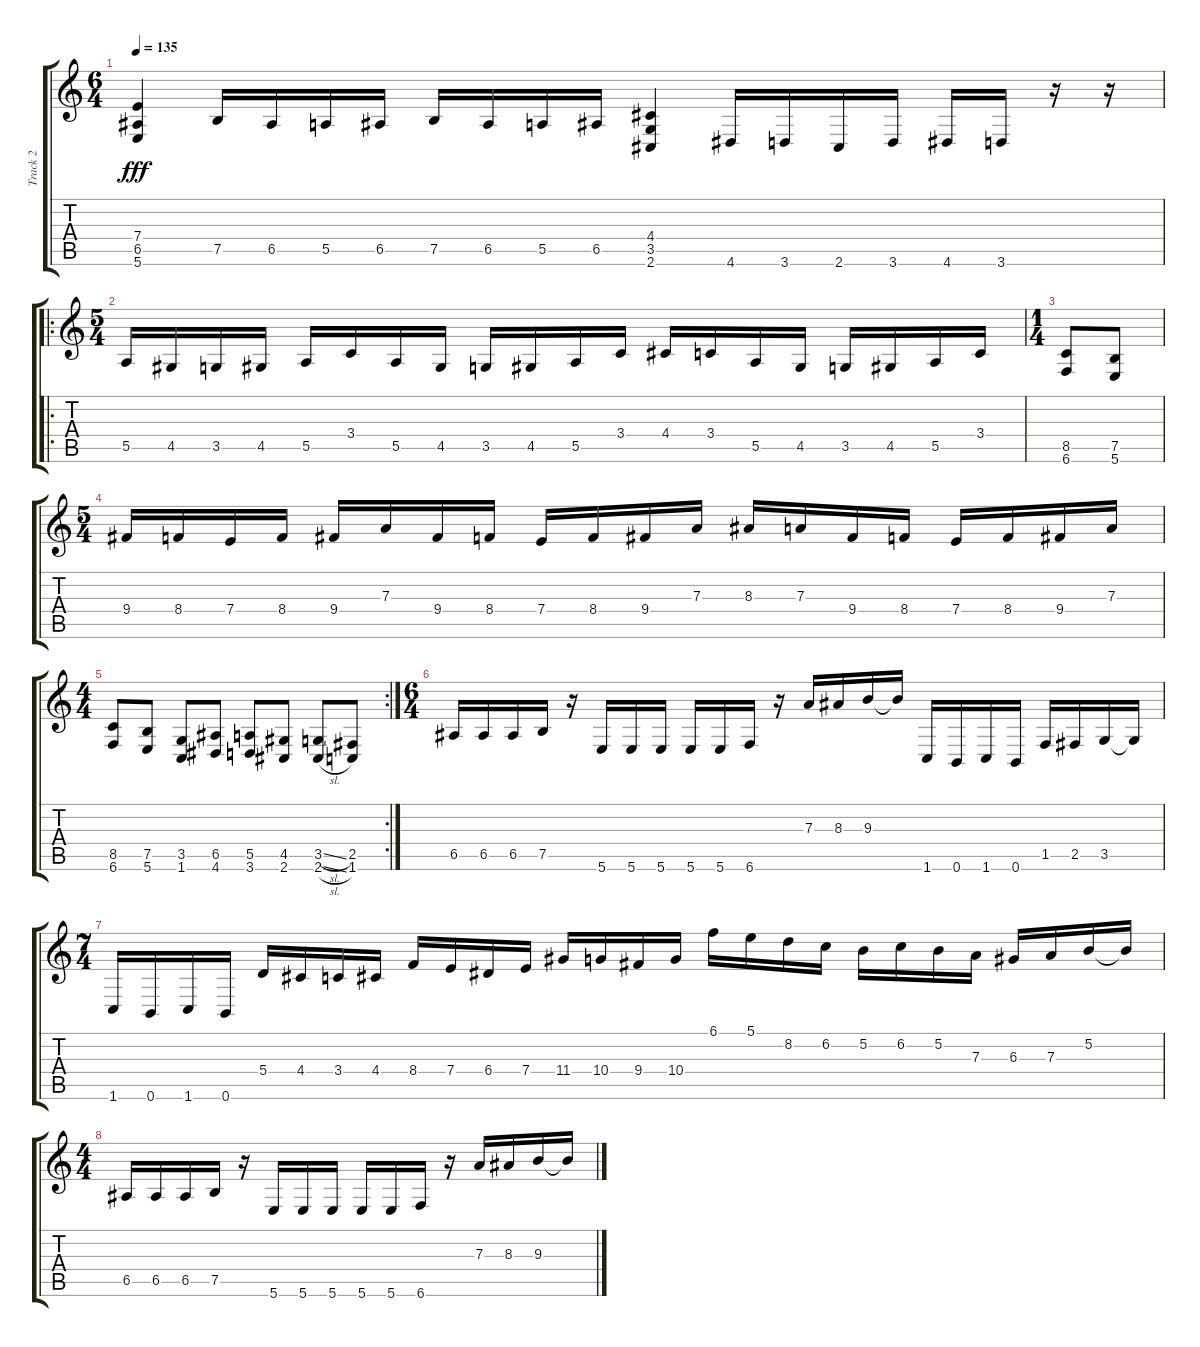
\track ("Track 2" "Track 2") {instrument distortionguitar}
\staff {score tabs}
\tuning (B3 Gb3 D3 A2 E2 B1) {hide}
\ts (6 4)
\tempo 135
\clef g2
\ks c
(7.4 6.5 5.6).4{dy fff} 7.5.16 6.5.16 5.5.16 6.5.16 7.5.16 6.5.16 5.5.16 6.5.16 (4.4 3.5 2.6).4 4.6.16 3.6.16 2.6.16 3.6.16 4.6.16 3.6.16 r.16 r.16 |
\ro
\ts (5 4)
5.5.16 4.5.16 3.5.16 4.5.16 5.5.16 3.4.16 5.5.16 4.5.16 3.5.16 4.5.16 5.5.16 3.4.16 4.4.16 3.4.16 5.5.16 4.5.16 3.5.16 4.5.16 5.5.16 3.4.16 |
\ts (1 4)
(8.5 6.6).8 (7.5 5.6).8 |
\ts (5 4)
9.4.16 8.4.16 7.4.16 8.4.16 9.4.16 7.3.16 9.4.16 8.4.16 7.4.16 8.4.16 9.4.16 7.3.16 8.3.16 7.3.16 9.4.16 8.4.16 7.4.16 8.4.16 9.4.16 7.3.16 |
\rc 2
\ts (4 4)
(8.5 6.6).8 (7.5 5.6).8 (3.5 1.6).8 (6.5 4.6).8 (5.5 3.6).8 (4.5 2.6).8 (3.5{sl} 2.6{sl}).8 (2.5 1.6).8 |
\ts (6 4)
6.5.16 6.5.16 6.5.16 7.5.16 r.16 5.6.16 5.6.16 5.6.16 5.6.16 5.6.16 6.6.16 r.16 7.3.16 8.3.16 9.3.16 9.3{t}.16 1.6.16 0.6.16 1.6.16 0.6.16 1.5.16 2.5.16 3.5.16 3.5{t}.16 |
\ts (7 4)
1.6.16 0.6.16 1.6.16 0.6.16 5.4.16 4.4.16 3.4.16 4.4.16 8.4.16 7.4.16 6.4.16 7.4.16 11.4.16 10.4.16 9.4.16 10.4.16 6.1.16 5.1.16 8.2.16 6.2.16 5.2.16 6.2.16 5.2.16 7.3.16 6.3.16 7.3.16 5.2.16 5.2{t}.16 |
\ts (4 4)
6.5.16 6.5.16 6.5.16 7.5.16 r.16 5.6.16 5.6.16 5.6.16 5.6.16 5.6.16 6.6.16 r.16 7.3.16 8.3.16 9.3.16 9.3{t}.16
